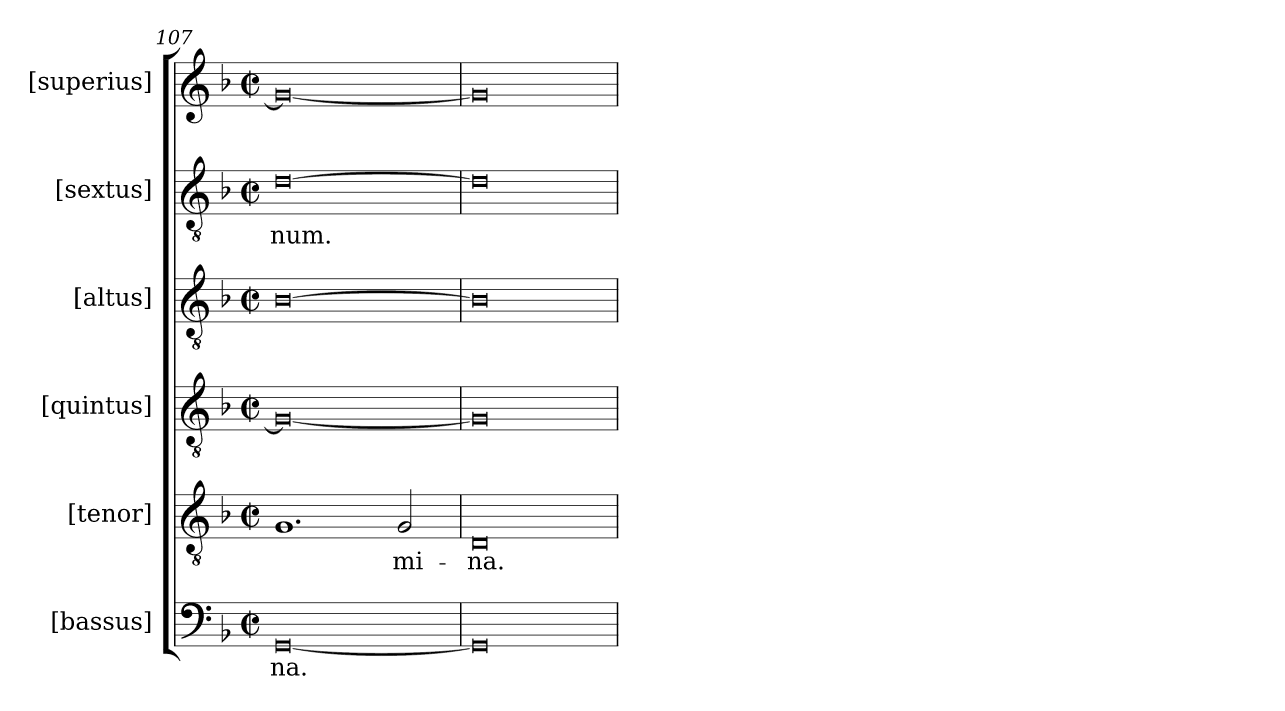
**kern	**text	**kern	**text	**kern	**kern	**kern	**text	**kern
*part6	*part6	*part5	*part5	*part4	*part3	*part2	*part2	*part1
*staff6	*staff6	*staff5	*staff5	*staff4	*staff3	*staff2	*staff2	*staff1
*I"[bassus]	*	*I"[tenor]	*	*I"[quintus]	*I"[altus]	*I"[sextus]	*	*I"[superius]
*I'[bassus]	*	*I'[tenor]	*	*I'[quintus]	*I'[altus]	*I'[sextus]	*	*I'[superius]
*clefF4	*	*clefGv2	*	*clefGv2	*clefGv2	*clefGv2	*	*clefG2
*k[b-]	*	*k[b-]	*	*k[b-]	*k[b-]	*k[b-]	*	*k[b-]
*F:	*	*F:	*	*F:	*F:	*F:	*	*F:
*M2/2	*	*M2/2	*	*M2/2	*M2/2	*M2/2	*	*M2/2
*met(c|)	*	*met(c|)	*	*met(c|)	*met(c|)	*met(c|)	*	*met(c|)
=107	=107	=107	=107	=107	=107	=107	=107	=107
!	!LO:LY:b:cj	!	!	!	!	!	!LO:LY:b:cj	!
[<0GG	-na.	1.G	.	0G_<	[>0B-	[>0d	-num.	0g_<
!	!	!	!LO:LY:b:cj	!	!	!	!	!
.	.	2G/	-mi-	.	.	.	.	.
=108	=108	=108	=108	=108	=108	=108	=108	=108
!	!	!	!LO:LY:b:cj	!	!	!	!	!
0GG]	.	0D	-na.	0G]	0B-]	0d]	.	0g]
=	=!	=	=!	=	=	=	=!	=!
*-	*-	*-	*-	*-	*-	*-	*-	*-
